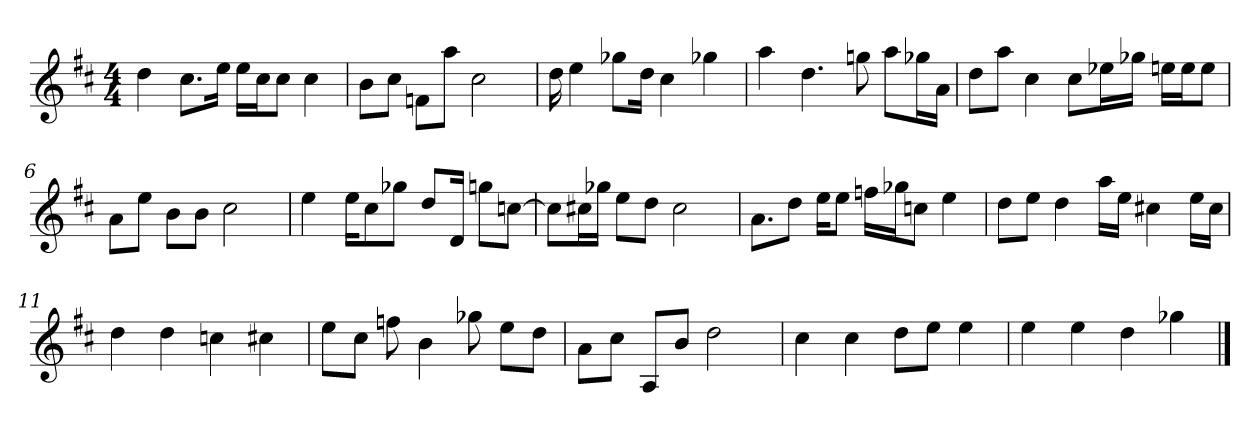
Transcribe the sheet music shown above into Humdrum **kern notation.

**kern
*part1
*staff1
*clefG2
*k[f#c#]
*D:
*M4/4
=1
4dd
8.cc#\L
16ee\Jk
16ee\LL
16cc#\J
8cc#\J
4cc#
=2
8b\L
8cc#\J
8fn\L
8aa\J
2cc#
=3
16dd
4ee
8gg-X\L
16dd\Jk
4cc#
4gg-X
=4
4aa
4.dd
8ggn
8aa\L
16gg-X\L
16a\JJ
=5
8dd\L
8aa\J
4cc#
8cc#\L
16ee-X\L
16gg-X\JJ
16een\LL
16ee\J
8ee\J
=6
8a\L
8ee\J
8b\L
8b\J
2cc#
=7
4ee
16ee\KL
8cc#\
8gg-X\J
8dd/L
16d/Jk
8ggn\L
[8ccn\J
=8
8cc\L]
16cc#X\L
16gg-X\JJ
8ee\L
8dd\J
2cc#
=9
8.a\L
8dd\J
16ee\KL
8ee\J
16ffn\LL
16gg-X\J
8ccn\J
4ee
=10
8dd\L
8ee\J
4dd
16aa\LL
16ee\JJ
4cc#X
16ee\LL
16cc#\JJ
=11
4dd
4dd
4ccn
4cc#X
=12
8ee\L
8cc#\J
8ffn
4b
8gg-X
8ee\L
8dd\J
=13
8a\L
8cc#\J
8A/L
8b/J
2dd
=14
4cc#
4cc#
8dd\L
8ee\J
4ee
=15
4ee
4ee
4dd
4gg-X
==
*-
